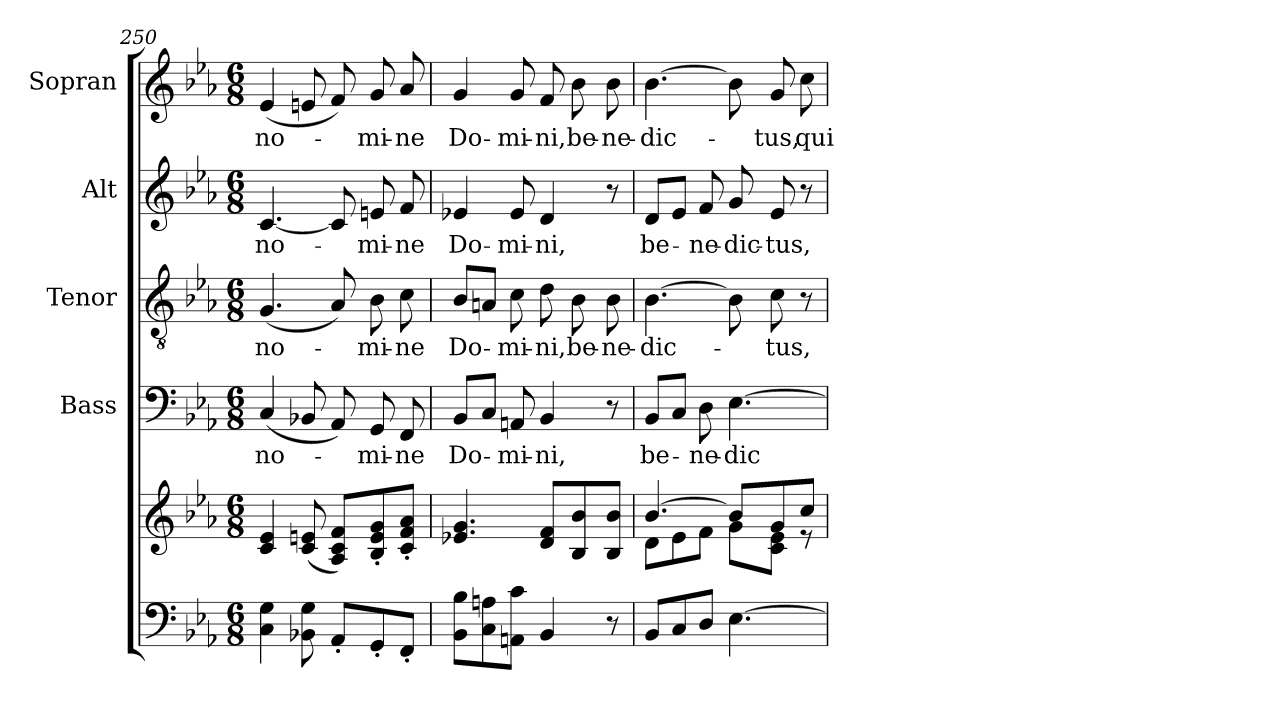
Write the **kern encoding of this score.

**kern	**kern	**kern	**text	**kern	**text	**kern	**text	**kern	**text
*part5	*part5	*part4	*part4	*part3	*part3	*part2	*part2	*part1	*part1
*staff6	*staff5	*staff4	*staff4	*staff3	*staff3	*staff2	*staff2	*staff1	*staff1
*	*	*I"Bass	*	*I"Tenor	*	*I"Alt	*	*I"Sopran	*
*	*	*I'B.	*	*I'T.	*	*I'A.	*	*I'S.	*
*clefF4	*clefG2	*clefF4	*	*clefGv2	*	*clefG2	*	*clefG2	*
*k[b-e-a-]	*k[b-e-a-]	*k[b-e-a-]	*	*k[b-e-a-]	*	*k[b-e-a-]	*	*k[b-e-a-]	*
*E-:	*E-:	*E-:	*	*E-:	*	*E-:	*	*E-:	*
*M6/8	*M6/8	*M6/8	*	*M6/8	*	*M6/8	*	*M6/8	*
=250	=250	=250	=250	=250	=250	=250	=250	=250	=250
!	!	!	!LO:LY:b	!	!LO:LY:b	!	!LO:LY:b	!	!LO:LY:b
4C\ 4G\	4c/ 4e-/	(<4C/	no-	(<4.G/	no-	[4.c/	no-	(<4e-/	no-
8BB-X\ 8G\	(<8c/ 8en/	8BB-X/	.	.	.	.	.	8en/	.
8AA-'</L	8A-/ 8c/ 8f/L)	8AA-/)	.	8A-/)	.	8c/]	.	8f/)	.
!	!	!	!LO:LY:b	!	!LO:LY:b	!	!LO:LY:b	!	!LO:LY:b
8GG'</	8B-/'< 8e/'< 8g/'<	8GG/	-mi-	8B-\	-mi-	8en/	-mi-	8g/	-mi-
!	!	!	!LO:LY:b	!	!LO:LY:b	!	!LO:LY:b	!	!LO:LY:b
8FF'</J	8c/'< 8f/'< 8a-/'<J	8FF/	-ne	8c\	-ne	8f/	-ne	8a-/	-ne
=251	=251	=251	=251	=251	=251	=251	=251	=251	=251
!	!	!	!LO:LY:b	!	!LO:LY:b	!	!LO:LY:b	!	!LO:LY:b
8BB-\ 8B-\L	4.e-X/ 4.g/	8BB-/L	Do-	8B-/L	Do-	4e-X/	Do-	4g/	Do-
8C\ 8An\	.	8C/J	.	8An/J	.	.	.	.	.
!	!	!	!LO:LY:b	!	!LO:LY:b	!	!LO:LY:b	!	!LO:LY:b
8AAn\ 8c\J	.	8AAn/	-mi-	8c\	-mi-	8e-/	-mi-	8g/	-mi-
!	!	!	!LO:LY:b	!	!LO:LY:b	!	!LO:LY:b	!	!LO:LY:b
4BB-/	8d/ 8f/L	4BB-/	-ni,	8d\	-ni,	4d/	-ni,	8f/	-ni,
!	!	!	!	!	!LO:LY:b	!	!	!	!LO:LY:b
.	8B-/ 8b-/	.	.	8B-\	be-	.	.	8b-\	be-
!	!	!	!	!	!LO:LY:b	!	!	!	!LO:LY:b
8r	8B-/ 8b-/J	8r	.	8B-\	-ne-	8r	.	8b-\	-ne-
=252	=252	=252	=252	=252	=252	=252	=252	=252	=252
*	*^	*	*	*	*	*	*	*	*
!	!	!	!	!LO:LY:b	!	!LO:LY:b	!	!LO:LY:b	!	!LO:LY:b
8BB-/L	[>4.b-/	8d\L	8BB-/L	be-	[4.B-\	-dic-	8d/L	be-	[4.b-\	-dic-
8C/	.	8e-\	8C/J	.	.	.	8e-/J	.	.	.
!	!	!	!	!LO:LY:b	!	!	!	!LO:LY:b	!	!
8D/J	.	8f\J	8D\	-ne-	.	.	8f/	-ne-	.	.
!	!	!	!	!LO:LY:b	!	!	!	!LO:LY:b	!	!
[4.E-\	8b-/L]	8g\L	[4.E-\	-dic-	8B-\]	.	8g/	-dic-	8b-\]	.
!	!	!	!	!	!	!LO:LY:b	!	!LO:LY:b	!	!LO:LY:b
.	8g/	8c\ 8e-\J	.	.	8c\	-tus,	8e-/	-tus,	8g/	-tus,
!	!	!	!	!	!	!	!	!	!	!LO:LY:b
.	8cc/J	8rd	.	.	8r	.	8r	.	8cc\	qui
*	*v	*v	*	*	*	*	*	*	*	*
=	=	=	=	=	=	=	=	=	=
*-	*-	*-	*-	*-	*-	*-	*-	*-	*-
